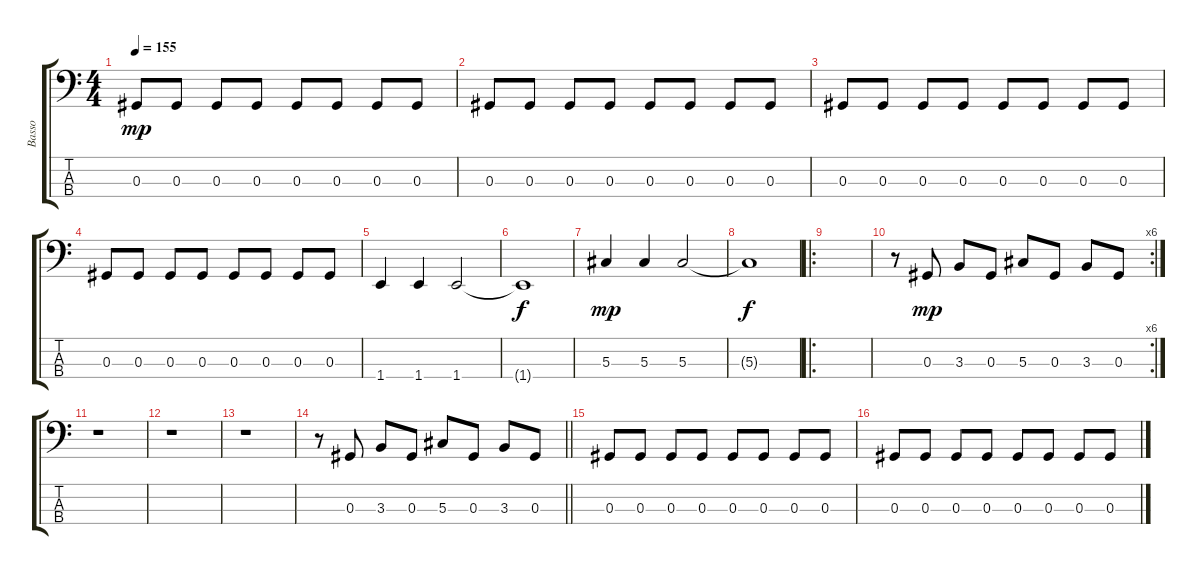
\track ("Basso" "Basso") {instrument electricbasspick}
\staff {score tabs}
\tuning (Gb2 Db2 Ab1 Eb1) {hide}
\ts (4 4)
\tempo 155
\clef f4
\ks c
0.3.8{dy mp} 0.3.8 0.3.8 0.3.8 0.3.8 0.3.8 0.3.8 0.3.8 |
0.3.8 0.3.8 0.3.8 0.3.8 0.3.8 0.3.8 0.3.8 0.3.8 |
0.3.8 0.3.8 0.3.8 0.3.8 0.3.8 0.3.8 0.3.8 0.3.8 |
0.3.8 0.3.8 0.3.8 0.3.8 0.3.8 0.3.8 0.3.8 0.3.8 |
1.4.4 1.4.4 1.4.2 |
1.4{t}.1{dy f} |
5.3.4{dy mp} 5.3.4 5.3.2 |
5.3{t}.1{dy f} |
\ro
|
\rc 6
r.8 0.3.8{dy mp} 3.3.8 0.3.8 5.3.8 0.3.8 3.3.8 0.3.8 |
r.1 |
r.1 |
r.1 |
\barLineRight lightlight
r.8 0.3.8 3.3.8 0.3.8 5.3.8 0.3.8 3.3.8 0.3.8 |
0.3.8 0.3.8 0.3.8 0.3.8 0.3.8 0.3.8 0.3.8 0.3.8 |
0.3.8 0.3.8 0.3.8 0.3.8 0.3.8 0.3.8 0.3.8 0.3.8
